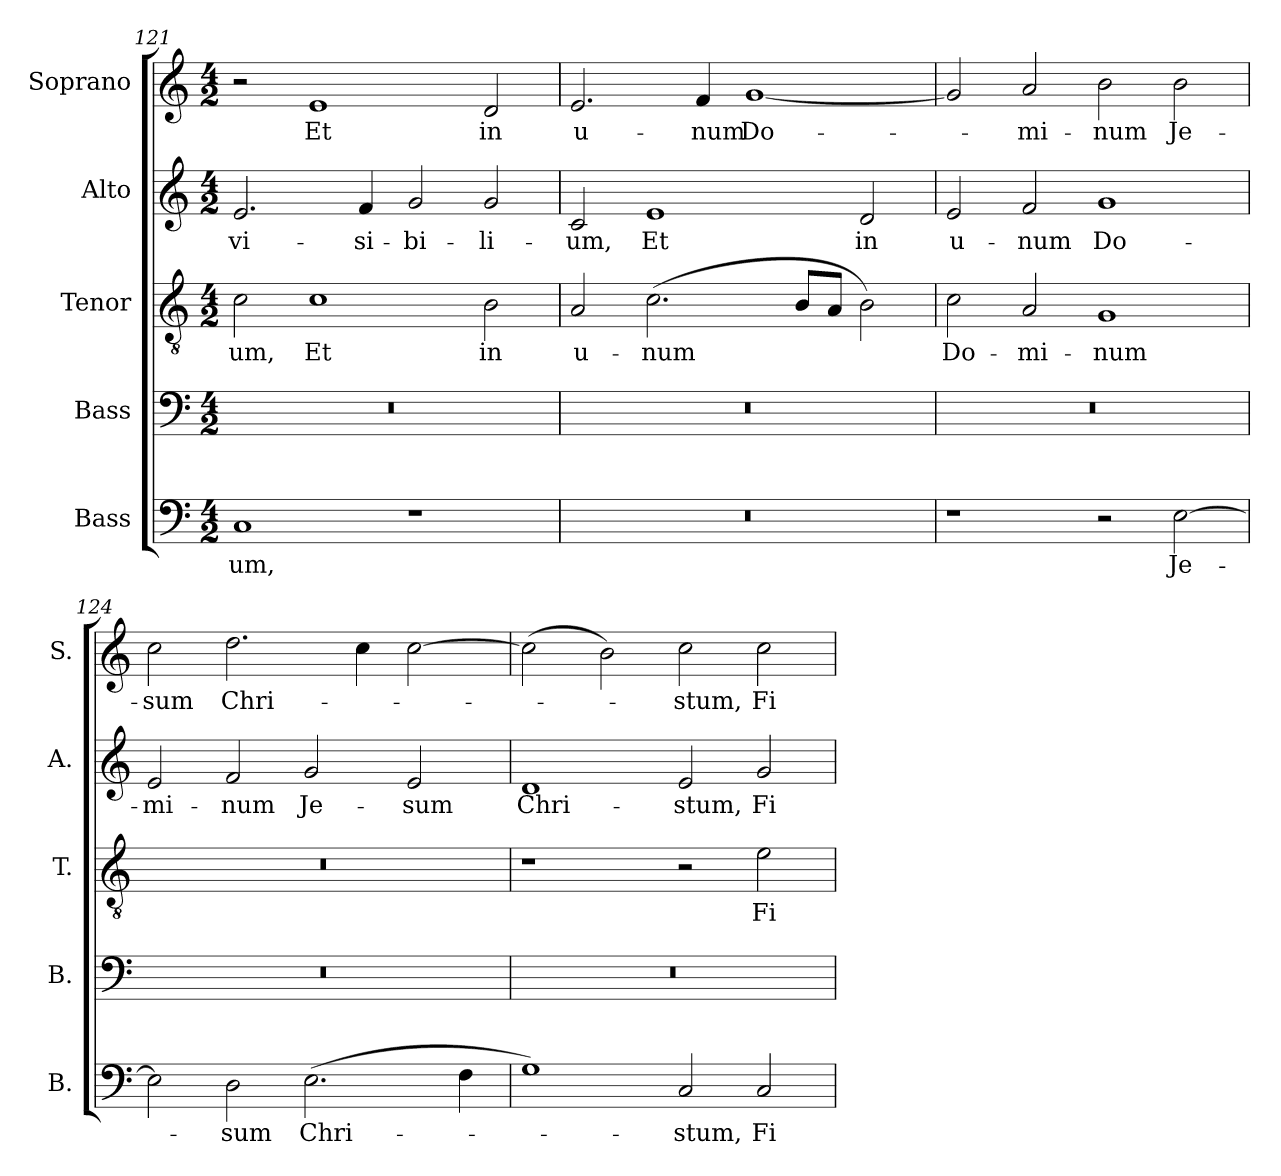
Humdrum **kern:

**kern	**text	**kern	**kern	**text	**kern	**text	**kern	**text
*part5	*part5	*part4	*part3	*part3	*part2	*part2	*part1	*part1
*staff5	*staff5	*staff4	*staff3	*staff3	*staff2	*staff2	*staff1	*staff1
*I"Bass	*	*I"Bass	*I"Tenor	*	*I"Alto	*	*I"Soprano	*
*I'B.	*	*I'B.	*I'T.	*	*I'A.	*	*I'S.	*
*clefF4	*	*clefF4	*clefGv2	*	*clefG2	*	*clefG2	*
*	*	*	*ITrd7c12	*	*	*	*	*
*k[]	*	*k[]	*k[]	*	*k[]	*	*k[]	*
*C:	*	*C:	*C:	*	*C:	*	*C:	*
*M4/2	*	*M4/2	*M4/2	*	*M4/2	*	*M4/2	*
=121	=121	=121	=121	=121	=121	=121	=121	=121
!	!LO:LY:b:color=#000000	!LO:N:vis=1	!	!	!	!	!	!
!	!	!	!	!LO:LY:b:color=#000000	!	!	!	!
!	!	!	!	!	!	!LO:LY:b:color=#000000	!	!
1Ci	-um,	0r	2Ci\	-um,	2.ei/	-vi-	2r	.
!	!	!	!	!LO:LY:b:color=#000000	!	!	!	!
!	!	!	!	!	!	!	!	!LO:LY:b:color=#000000
.	.	.	1Ci	Et	.	.	1ei	Et
!	!	!	!	!	!	!LO:LY:b:color=#000000	!	!
.	.	.	.	.	4fi/	-si-	.	.
!	!	!	!	!	!	!LO:LY:b:color=#000000	!	!
1r	.	.	.	.	2gi/	-bi-	.	.
!	!	!	!	!LO:LY:b:color=#000000	!	!	!	!
!	!	!	!	!	!	!LO:LY:b:color=#000000	!	!
!	!	!	!	!	!	!	!	!LO:LY:b:color=#000000
.	.	.	2BBi\	in	2gi/	-li-	2di/	in
=122	=122	=122	=122	=122	=122	=122	=122	=122
!LO:N:vis=1	!	!LO:N:vis=1	!	!	!	!	!	!
!	!	!	!	!LO:LY:b:color=#000000	!	!	!	!
!	!	!	!	!	!	!LO:LY:b:color=#000000	!	!
!	!	!	!	!	!	!	!	!LO:LY:b:color=#000000
0r	.	0r	2AAi/	u-	2ci/	-um,	2.ei/	u-
!	!	!	!	!LO:LY:b:color=#000000	!	!	!	!
!	!	!	!	!	!	!LO:LY:b:color=#000000	!	!
.	.	.	(2.Ci\	-num	1ei	Et	.	.
!	!	!	!	!	!	!	!	!LO:LY:b:color=#000000
.	.	.	.	.	.	.	4fi/	-num
!	!	!	!	!	!	!	!	!LO:LY:b:color=#000000
.	.	.	.	.	.	.	[1gi	Do-
.	.	.	8BBi/L	.	.	.	.	.
.	.	.	8AAi/J	.	.	.	.	.
!	!	!	!	!	!	!LO:LY:b:color=#000000	!	!
.	.	.	2BBi\)	.	2di/	in	.	.
!!LO:LB:g=z
=123	=123	=123	=123	=123	=123	=123	=123	=123
!	!	!LO:N:vis=1	!	!	!	!	!	!
!	!	!	!	!LO:LY:b:color=#000000	!	!	!	!
!	!	!	!	!	!	!LO:LY:b:color=#000000	!	!
1r	.	0r	2Ci\	Do-	2ei/	u-	2gi/]	.
!	!	!	!	!LO:LY:b:color=#000000	!	!	!	!
!	!	!	!	!	!	!LO:LY:b:color=#000000	!	!
!	!	!	!	!	!	!	!	!LO:LY:b:color=#000000
.	.	.	2AAi/	-mi-	2fi/	-num	2ai/	-mi-
!	!	!	!	!LO:LY:b:color=#000000	!	!	!	!
!	!	!	!	!	!	!LO:LY:b:color=#000000	!	!
!	!	!	!	!	!	!	!	!LO:LY:b:color=#000000
2r	.	.	1GGi	-num	1gi	Do-	2bi\	-num
!	!LO:LY:b:color=#000000	!	!	!	!	!	!	!
!	!	!	!	!	!	!	!	!LO:LY:b:color=#000000
[2Ei\	Je-	.	.	.	.	.	2bi\	Je-
=124	=124	=124	=124	=124	=124	=124	=124	=124
!	!	!LO:N:vis=1	!LO:N:vis=1	!	!	!	!	!
!	!	!	!	!	!	!LO:LY:b:color=#000000	!	!
!	!	!	!	!	!	!	!	!LO:LY:b:color=#000000
2Ei\]	.	0r	0r	.	2ei/	-mi-	2cci\	-sum
!	!LO:LY:b:color=#000000	!	!	!	!	!	!	!
!	!	!	!	!	!	!LO:LY:b:color=#000000	!	!
!	!	!	!	!	!	!	!	!LO:LY:b:color=#000000
2Di\	-sum	.	.	.	2fi/	-num	2.ddi\	Chri-
!	!LO:LY:b:color=#000000	!	!	!	!	!	!	!
!	!	!	!	!	!	!LO:LY:b:color=#000000	!	!
(2.Ei\	Chri-	.	.	.	2gi/	Je-	.	.
.	.	.	.	.	.	.	4cci\	.
!	!	!	!	!	!	!LO:LY:b:color=#000000	!	!
.	.	.	.	.	2ei/	-sum	[2cci\	.
4Fi\	.	.	.	.	.	.	.	.
=125	=125	=125	=125	=125	=125	=125	=125	=125
!	!	!LO:N:vis=1	!	!	!	!	!	!
!	!	!	!	!	!	!LO:LY:b:color=#000000	!	!
1Gi)	.	0r	1r	.	1di	Chri-	(2cci\]	.
.	.	.	.	.	.	.	2bi\)	.
!	!LO:LY:b:color=#000000	!	!	!	!	!	!	!
!	!	!	!	!	!	!LO:LY:b:color=#000000	!	!
!	!	!	!	!	!	!	!	!LO:LY:b:color=#000000
2Ci/	-stum,	.	2r	.	2ei/	-stum,	2cci\	-stum,
!	!LO:LY:b:color=#000000	!	!	!	!	!	!	!
!	!	!	!	!LO:LY:b:color=#000000	!	!	!	!
!	!	!	!	!	!	!LO:LY:b:color=#000000	!	!
!	!	!	!	!	!	!	!	!LO:LY:b:color=#000000
2Ci/	Fi-	.	2Ei\	Fi-	2gi/	Fi-	2cci\	Fi-
=	=	=	=	=	=	=	=	=
*-	*-	*-	*-	*-	*-	*-	*-	*-
